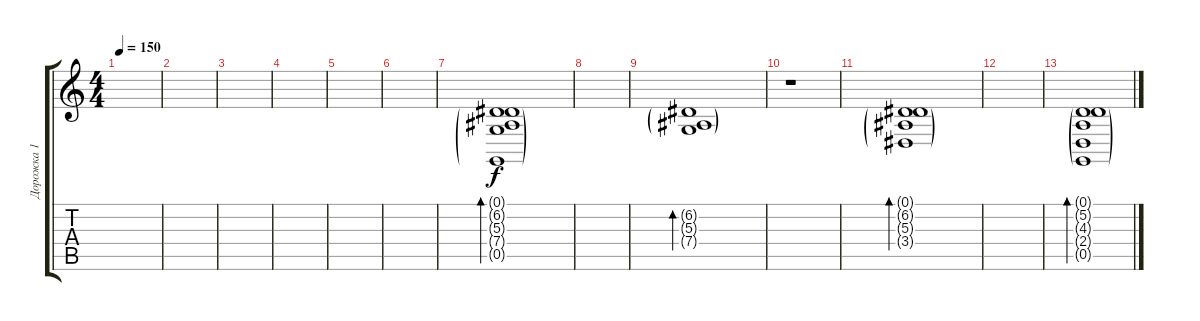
\track ("Дорожка 1" "Дорожка 1") {instrument brightacousticpiano}
\staff {score tabs}
\tuning (D4 A3 F3 C3 G2 D2) {hide}
\ts (4 4)
\tempo 150
\clef g2
\ks c
|
|
|
|
|
|
(0.1{g} 6.2{g} 5.3{g} 7.4{g} 0.5{g}).1{bd 60} |
|
(6.2{g} 5.3{g} 7.4{g}).1{bd 60} |
r.1 |
(0.1{g} 6.2{g} 5.3{g} 3.4{g}).1{bd 60} |
|
(0.1{g} 5.2{g} 4.3{g} 2.4{g} 0.5{g}).1{bd 60}
